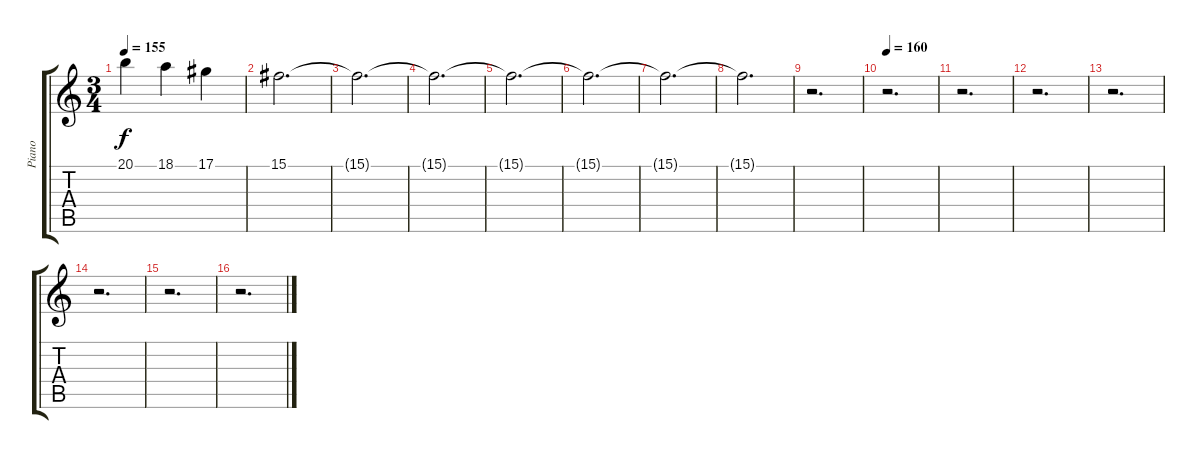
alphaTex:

\track ("Piano" "Piano") {instrument brightacousticpiano}
\staff {score tabs}
\tuning (Eb4 Bb3 Gb3 Db3 Ab2 Db2) {hide}
\ts (3 4)
\tempo 155
\clef g2
\ks c
20.1{t}.4{dy f} 18.1.4 17.1.4 |
15.1.2{d} |
15.1{t}.2{d} |
15.1{t}.2{d} |
15.1{t}.2{d} |
15.1{t}.2{d} |
15.1{t}.2{d} |
15.1{t}.2{d} |
r.2{d} |
\tempo 160
r.2{d} |
r.2{d} |
r.2{d} |
r.2{d} |
r.2{d} |
r.2{d} |
r.2{d}
